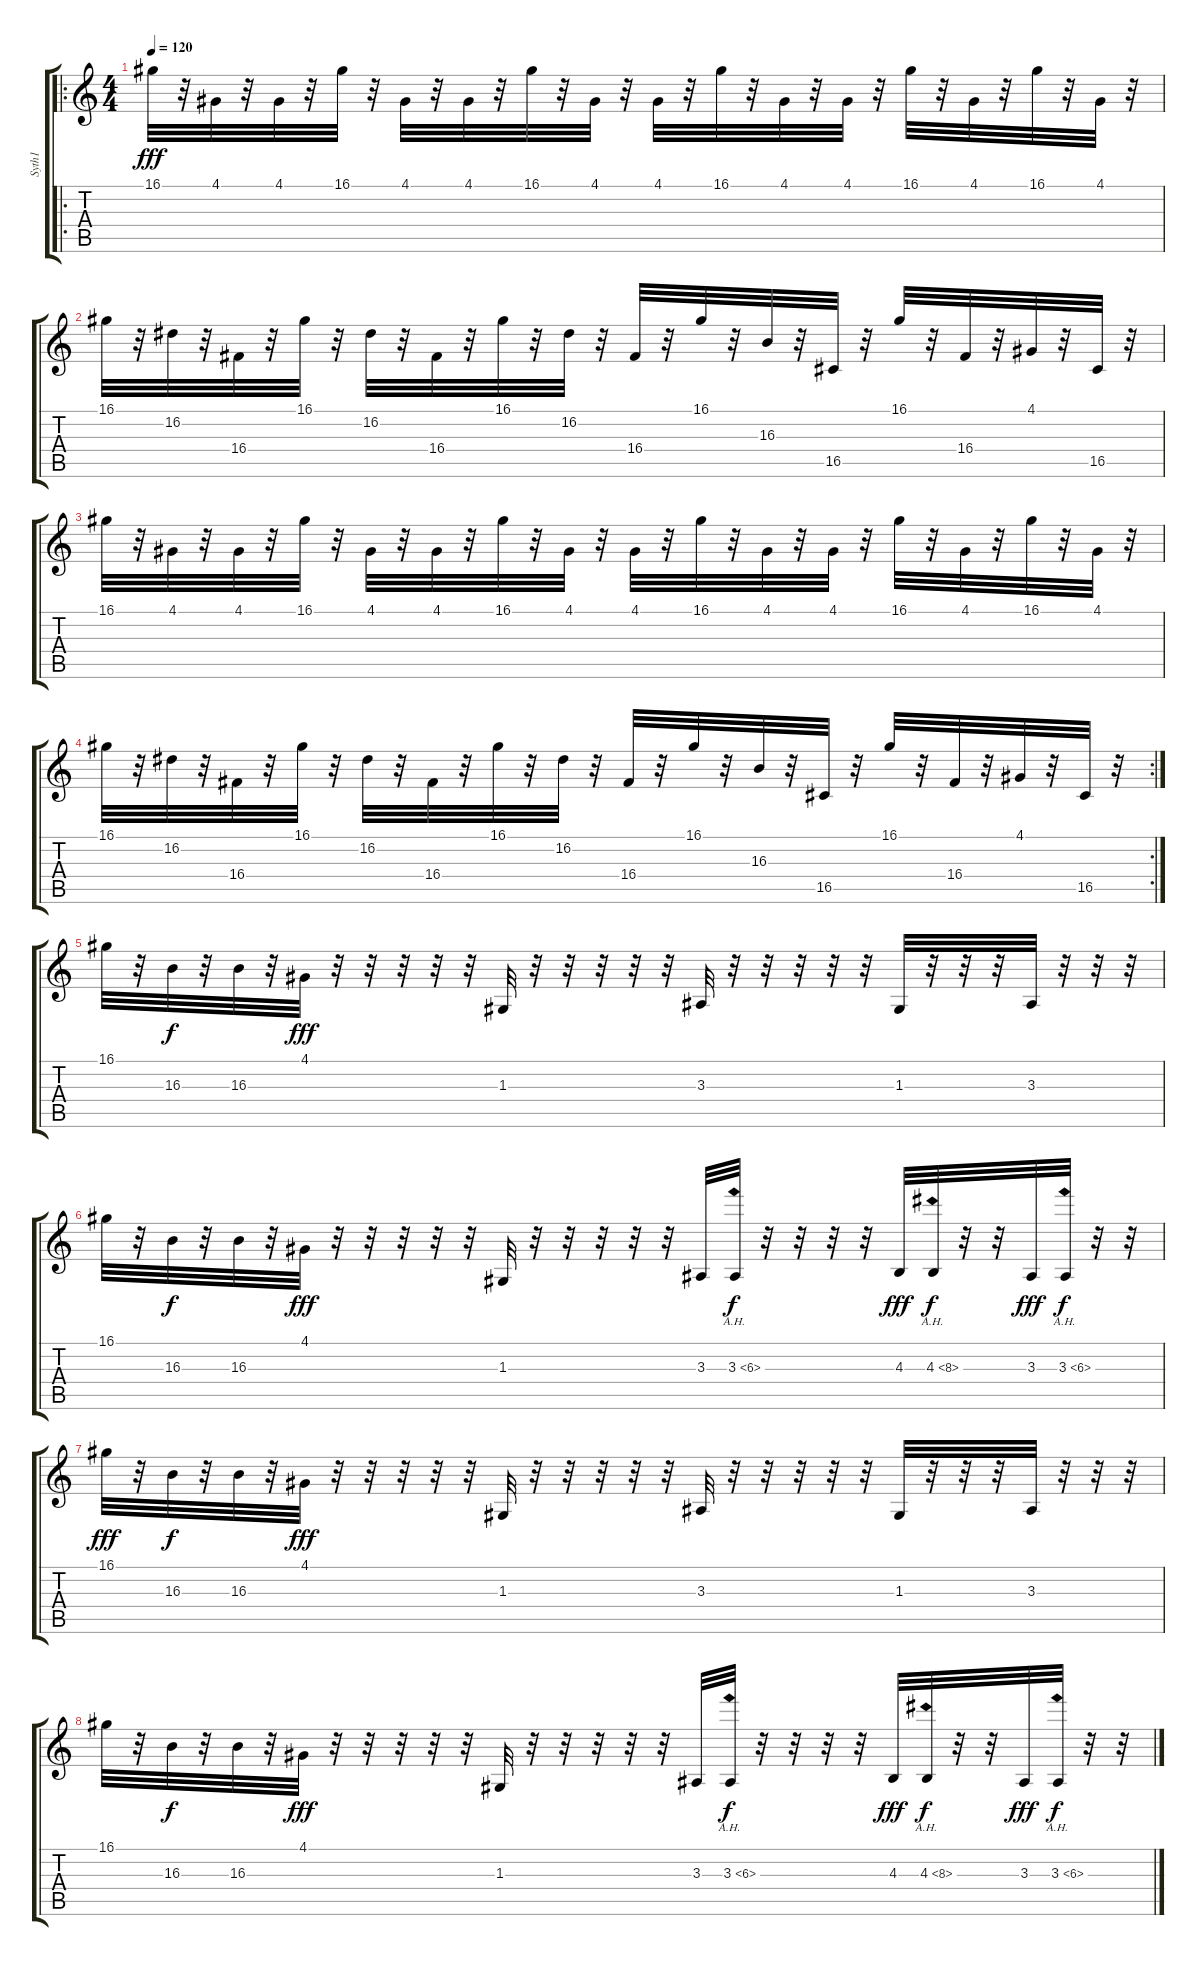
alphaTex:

\track ("Syth1" "Syth1") {instrument lead8bassandlead}
\staff {score tabs}
\tuning (E4 B3 G3 D3 A2 E2) {hide}
\ro
\ts (4 4)
\tempo 120
\clef g2
\ks c
16.1.32{dy fff} r.32 4.1.32 r.32 4.1.32 r.32 16.1.32 r.32 4.1.32 r.32 4.1.32 r.32 16.1.32 r.32 4.1.32 r.32 4.1.32 r.32 16.1.32 r.32 4.1.32 r.32 4.1.32 r.32 16.1.32 r.32 4.1.32 r.32 16.1.32 r.32 4.1.32 r.32 |
16.1.32 r.32 16.2.32 r.32 16.4.32 r.32 16.1.32 r.32 16.2.32 r.32 16.4.32 r.32 16.1.32 r.32 16.2.32 r.32 16.4.32 r.32 16.1.32 r.32 16.3.32 r.32 16.5.32 r.32 16.1.32 r.32 16.4.32 r.32 4.1.32 r.32 16.5.32 r.32 |
16.1.32 r.32 4.1.32 r.32 4.1.32 r.32 16.1.32 r.32 4.1.32 r.32 4.1.32 r.32 16.1.32 r.32 4.1.32 r.32 4.1.32 r.32 16.1.32 r.32 4.1.32 r.32 4.1.32 r.32 16.1.32 r.32 4.1.32 r.32 16.1.32 r.32 4.1.32 r.32 |
\rc 2
16.1.32 r.32 16.2.32 r.32 16.4.32 r.32 16.1.32 r.32 16.2.32 r.32 16.4.32 r.32 16.1.32 r.32 16.2.32 r.32 16.4.32 r.32 16.1.32 r.32 16.3.32 r.32 16.5.32 r.32 16.1.32 r.32 16.4.32 r.32 4.1.32 r.32 16.5.32 r.32 |
16.1.32{balance 16} r.32 16.3.32{dy f} r.32 16.3.32 r.32 4.1.32{dy fff} r.32 r.32 r.32 r.32 r.32 1.3.32 r.32 r.32 r.32 r.32 r.32 3.3.32 r.32 r.32 r.32 r.32 r.32 1.3.32 r.32 r.32 r.32 3.3.32 r.32 r.32 r.32 |
16.1.32 r.32 16.3.32{dy f} r.32 16.3.32 r.32 4.1.32{dy fff} r.32 r.32 r.32 r.32 r.32 1.3.32 r.32 r.32 r.32 r.32 r.32 3.3.32 3.3{ah 3}.32{dy f} r.32 r.32 r.32 r.32 4.3.32{dy fff} 4.3{ah 4}.32{dy f} r.32 r.32 3.3.32{dy fff} 3.3{ah 3}.32{dy f} r.32 r.32 |
16.1.32{dy fff balance 0} r.32 16.3.32{dy f} r.32 16.3.32 r.32 4.1.32{dy fff} r.32 r.32 r.32 r.32 r.32 1.3.32 r.32 r.32 r.32 r.32 r.32 3.3.32 r.32 r.32 r.32 r.32 r.32 1.3.32 r.32 r.32 r.32 3.3.32 r.32 r.32 r.32 |
16.1.32 r.32 16.3.32{dy f} r.32 16.3.32 r.32 4.1.32{dy fff} r.32 r.32 r.32 r.32 r.32 1.3.32 r.32 r.32 r.32 r.32 r.32 3.3.32 3.3{ah 3}.32{dy f} r.32 r.32 r.32 r.32 4.3.32{dy fff} 4.3{ah 4}.32{dy f} r.32 r.32 3.3.32{dy fff} 3.3{ah 3}.32{dy f} r.32 r.32
